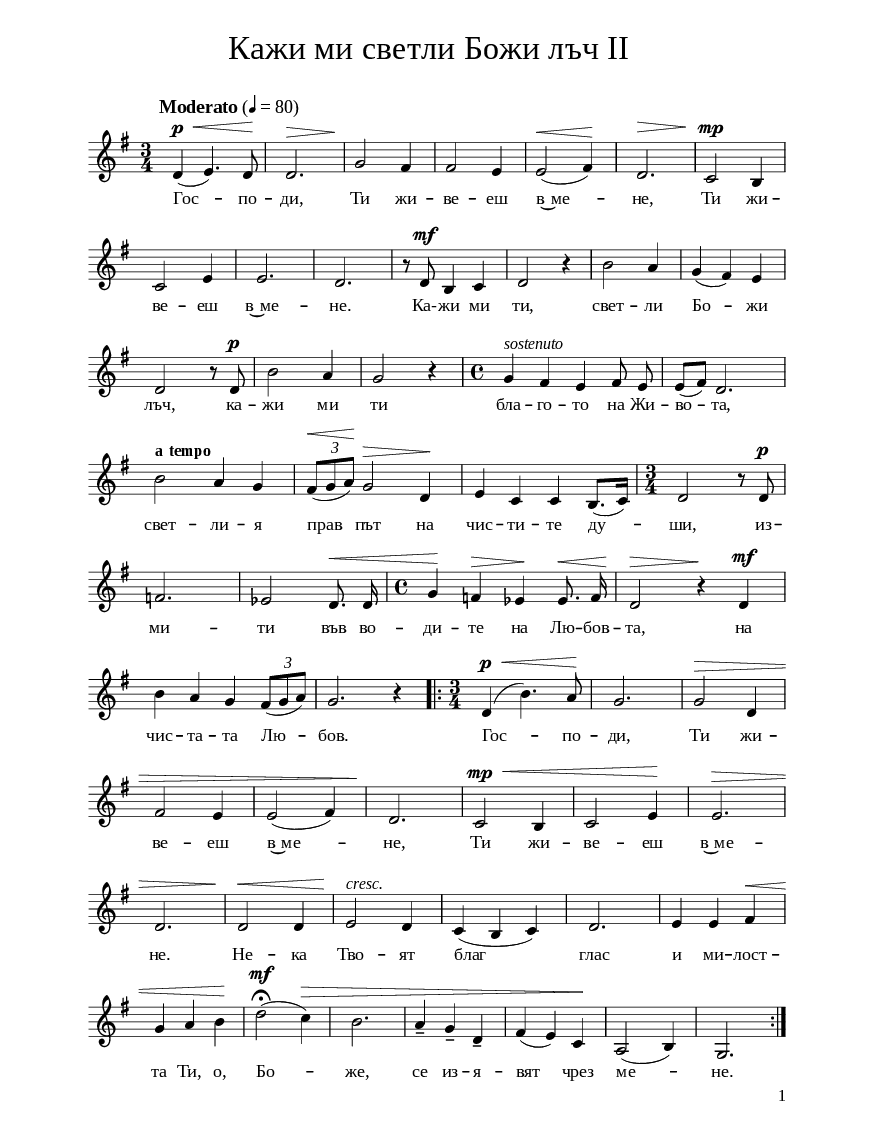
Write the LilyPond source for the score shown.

\version "2.24.2"

% include paper part and global functions
\include "include/globals.ily"

\bookpart {
  \label #'ref211
  \tocItem \markup "Кажи ми светли Божи лъч II"
  \paper {
    print-all-headers = ##t
    print-page-number = ##t
    print-first-page-number = ##t

    % put page numbers on the bottom
    oddHeaderMarkup = \markup ""
    evenHeaderMarkup = \markup ""
    oddFooterMarkup = \markup
    \fill-line {
      ""
      \if \should-print-page-number \fromproperty #'page:page-number-string
    }
    evenFooterMarkup = \markup
    \fill-line {
      \if \should-print-page-number \fromproperty #'page:page-number-string
      ""
    }

    left-margin = 1.5\cm
    right-margin = 1.5\cm
    top-margin = 1.6\cm
    bottom-margin = 1.2\cm
    ragged-bottom = ##t % do not spread the staves to fill the whole vertical space

    % change distance between staves
    system-system-spacing =
    #'((basic-distance . 11)
       (minimum-distance . 6)
       (padding . 1)
       (stretchability . 12))
  }
  \score {
    \include "include/score-layout.ily"

    \new Voice \absolute {
      \clef treble
      \key g \major
      \time 3/4
      \tempoFunc "Moderato" 4 "80"
      \autoBeamOff

      d'4 (  ^\p  ^\<  e'4. )  d'8  ^\! | % 2
      d'2.  ^\> | % 3
      g'2  ^\!  fis'4 | % 4
      fis'2  e'4 | % 5
      e'2 (  ^\<  fis'4 )  ^\! | % 6
      d'2.  ^\> | % 7
      c'2  ^\!  ^\mp  b4 \break | % 8
      c'2  e'4 | % 9
      e'2. |
      d'2. | % 11
      r8  d'8  ^\mf  b4  c'4 | % 12
      d'2 r4 | % 13
      b'2  a'4 | % 14
      g'4 (  fis'4 )  e'4 \break | % 15
      d'2 r8  d'8  ^\p | % 16
      b'2  a'4 | % 17
      g'2 r4 | % 18
      \time 4/4  | % 18
      g'4 ^\markup{ \italic {sostenuto} }  fis'4  e'4
      fis'8  e'8 | % 19
      e'8 ( [  fis'8 ) ]  d'2. \break |

      b'2  ^\markup{ \bold {a tempo} }  a'4  g'4 | % 21
      \once \omit TupletBracket
      \times 2/3  {
        fis'8 ( [  ^\<  g'8  a'8 ) ]
      }
      ^\!  g'2  ^\>  d'4  ^\! | % 22
      e'4  c'4  c'4  b8. ( [  c'16 ) ]
      | % 23
      \time 3/4  | % 23
      d'2 r8  d'8  ^\p \break | % 24
      f'2. | % 25
      es'2
      \once \override Hairpin.to-barline = ##f
      d'8. ^\<  d'16 | % 26
      \time 4/4  | % 26
      g'4  ^\!  f'4  ^\>  es'4 ^\! es'8. ^\<
      f'16 | % 27
      d'2  ^\!  ^\> r4  ^\!  d'4  ^\mf \break | % 28
      b'4  a'4  g'4 \once \omit TupletBracket
      \times 2/3  {
        fis'8 ( [  g'8  a'8 ) ]
      }
      | % 29
      g'2. r4 \bar ".|:"

      \time 3/4  |
      d'4 (  ^\p  ^\<  b'4. )  a'8  ^\! | % 31
      g'2. | % 32
      g'2  ^\>  d'4 \break | % 33
      fis'2  e'4 | % 34
      e'2 (  fis'4 ) | % 35
      d'2.  ^\! | % 36
      c'2  ^\mp  ^\<  b4 | % 37
      c'2  e'4  ^\! | % 38
      e'2.  ^\> \break | % 39
      d'2. |
      d'2  ^\!  ^\<  d'4 | % 41
      e'2  ^\! ^\markup \italic { "cresc." }  d'4 | % 42
      \once \omit TupletBracket

      c'4 (  b4
      c'4 )
      |
      d'2. | % 43
      e'4  e'4  fis'4  ^\< | % 44
      g'4  a'4  b'4  ^\!  | % 45
      d''2 ( ^\fermata  ^\mf  c''4 )  ^\> | % 46
      b'2. | % 47
      a'4 --  g'4 --  d'4 -- | % 48
      fis'4 (  e'4 )  c'4  ^\! | % 49
      a2 (  b4 ) |
      g2.
      \bar ":|."
    }

    \addlyrics {
      Гос -- по -- ди, Ти жи -- ве --
      еш в~ме -- не, Ти жи -- ве --
      еш в~ме -- не. "Ка-" -- жи ми ти,
      свет -- ли Бо -- жи лъч, ка --
      жи ми ти бла -- го -- то на Жи --
      во -- та, свет -- ли -- я прав
      път на чис -- ти -- те ду
      -- ши, из -- ми -- ти във во --
      ди -- те на Лю -- бов -- та, на
      чис -- та -- та Лю --  бов.
      Гос -- по -- ди, Ти жи -- ве --
      еш в~ме -- не, Ти жи -- ве --
      еш в~ме -- не. Не -- ка Тво -- ят
      благ   глас и ми -- лост --
      та Ти, о, Бо -- же, се из -- я
      -- вят  чрез ме -- не.}

      \header {
        title = \titleFunc "Кажи ми светли Божи лъч II  " "Kaži mi svetli Boži lăč II"
      }

      \midi{}

    } % score

  } % bookpart

  % Più mosso
  %
